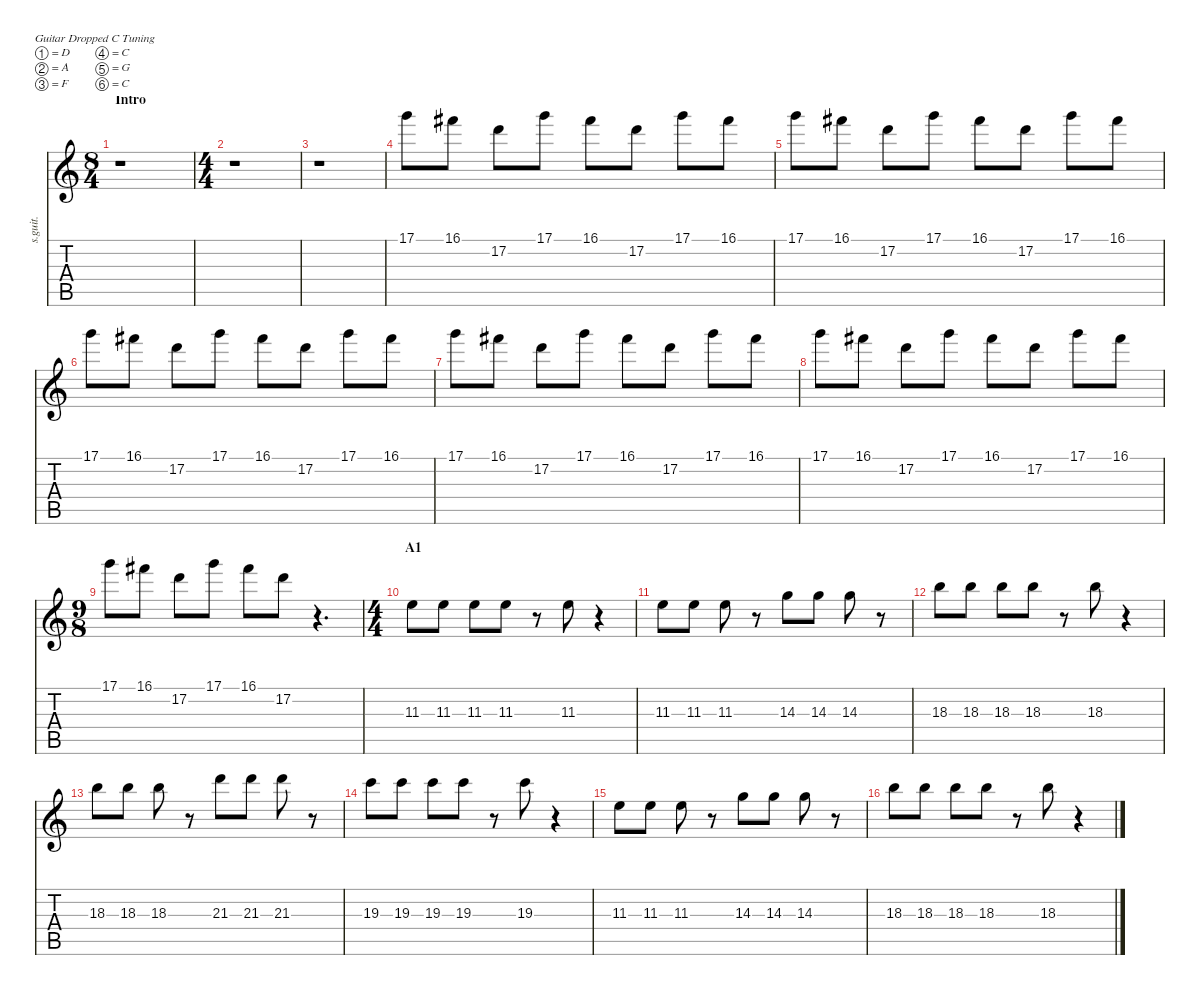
\defaultSystemsLayout 4
\hideDynamics
\bracketExtendMode nobrackets
\track ("Add Guitar" "s.guit.") {instrument electricguitarjazz}
\staff {score tabs}
\tuning (D4 A3 F3 C3 G2 C2)
\ts (8 4)
\beaming (8 2 2 2 2)
\section ("" "Intro")
\tempo (170 hide)
\clef g2
\ks c
r.1{dy f instrument electricguitarjazz} |
\ts (4 4)
\beaming (8 2 2 2 2)
r.1 |
r.1 |
17.1.8{lyrics (0 "") lyrics (1 "") lyrics (2 "") lyrics (3 "") lyrics (4 "")} 16.1{acc #}.8{lyrics (0 "") lyrics (1 "") lyrics (2 "") lyrics (3 "") lyrics (4 "")} 17.2.8{lyrics (0 "") lyrics (1 "") lyrics (2 "") lyrics (3 "") lyrics (4 "")} 17.1.8{lyrics (0 "") lyrics (1 "") lyrics (2 "") lyrics (3 "") lyrics (4 "")} 16.1{acc #}.8{lyrics (0 "") lyrics (1 "") lyrics (2 "") lyrics (3 "") lyrics (4 "")} 17.2.8{lyrics (0 "") lyrics (1 "") lyrics (2 "") lyrics (3 "") lyrics (4 "")} 17.1.8{lyrics (0 "") lyrics (1 "") lyrics (2 "") lyrics (3 "") lyrics (4 "")} 16.1{acc #}.8{lyrics (0 "") lyrics (1 "") lyrics (2 "") lyrics (3 "") lyrics (4 "")} |
17.1.8{lyrics (0 "") lyrics (1 "") lyrics (2 "") lyrics (3 "") lyrics (4 "")} 16.1{acc #}.8{lyrics (0 "") lyrics (1 "") lyrics (2 "") lyrics (3 "") lyrics (4 "")} 17.2.8{lyrics (0 "") lyrics (1 "") lyrics (2 "") lyrics (3 "") lyrics (4 "")} 17.1.8{lyrics (0 "") lyrics (1 "") lyrics (2 "") lyrics (3 "") lyrics (4 "")} 16.1{acc #}.8{lyrics (0 "") lyrics (1 "") lyrics (2 "") lyrics (3 "") lyrics (4 "")} 17.2.8{lyrics (0 "") lyrics (1 "") lyrics (2 "") lyrics (3 "") lyrics (4 "")} 17.1.8{lyrics (0 "") lyrics (1 "") lyrics (2 "") lyrics (3 "") lyrics (4 "")} 16.1{acc #}.8{lyrics (0 "") lyrics (1 "") lyrics (2 "") lyrics (3 "") lyrics (4 "")} |
17.1.8{lyrics (0 "") lyrics (1 "") lyrics (2 "") lyrics (3 "") lyrics (4 "")} 16.1{acc #}.8{lyrics (0 "") lyrics (1 "") lyrics (2 "") lyrics (3 "") lyrics (4 "")} 17.2.8{lyrics (0 "") lyrics (1 "") lyrics (2 "") lyrics (3 "") lyrics (4 "")} 17.1.8{lyrics (0 "") lyrics (1 "") lyrics (2 "") lyrics (3 "") lyrics (4 "")} 16.1{acc #}.8{lyrics (0 "") lyrics (1 "") lyrics (2 "") lyrics (3 "") lyrics (4 "")} 17.2.8{lyrics (0 "") lyrics (1 "") lyrics (2 "") lyrics (3 "") lyrics (4 "")} 17.1.8{lyrics (0 "") lyrics (1 "") lyrics (2 "") lyrics (3 "") lyrics (4 "")} 16.1{acc #}.8{lyrics (0 "") lyrics (1 "") lyrics (2 "") lyrics (3 "") lyrics (4 "")} |
17.1.8{lyrics (0 "") lyrics (1 "") lyrics (2 "") lyrics (3 "") lyrics (4 "") dy ff} 16.1{acc #}.8{lyrics (0 "") lyrics (1 "") lyrics (2 "") lyrics (3 "") lyrics (4 "")} 17.2.8{lyrics (0 "") lyrics (1 "") lyrics (2 "") lyrics (3 "") lyrics (4 "")} 17.1.8{lyrics (0 "") lyrics (1 "") lyrics (2 "") lyrics (3 "") lyrics (4 "")} 16.1{acc #}.8{lyrics (0 "") lyrics (1 "") lyrics (2 "") lyrics (3 "") lyrics (4 "")} 17.2.8{lyrics (0 "") lyrics (1 "") lyrics (2 "") lyrics (3 "") lyrics (4 "")} 17.1.8{lyrics (0 "") lyrics (1 "") lyrics (2 "") lyrics (3 "") lyrics (4 "")} 16.1{acc #}.8{lyrics (0 "") lyrics (1 "") lyrics (2 "") lyrics (3 "") lyrics (4 "")} |
17.1.8{lyrics (0 "") lyrics (1 "") lyrics (2 "") lyrics (3 "") lyrics (4 "") dy fff} 16.1{acc #}.8{lyrics (0 "") lyrics (1 "") lyrics (2 "") lyrics (3 "") lyrics (4 "")} 17.2.8{lyrics (0 "") lyrics (1 "") lyrics (2 "") lyrics (3 "") lyrics (4 "")} 17.1.8{lyrics (0 "") lyrics (1 "") lyrics (2 "") lyrics (3 "") lyrics (4 "")} 16.1{acc #}.8{lyrics (0 "") lyrics (1 "") lyrics (2 "") lyrics (3 "") lyrics (4 "")} 17.2.8{lyrics (0 "") lyrics (1 "") lyrics (2 "") lyrics (3 "") lyrics (4 "")} 17.1.8{lyrics (0 "") lyrics (1 "") lyrics (2 "") lyrics (3 "") lyrics (4 "")} 16.1{acc #}.8{lyrics (0 "") lyrics (1 "") lyrics (2 "") lyrics (3 "") lyrics (4 "")} |
\ts (9 8)
\beaming (8 2 2 2 2)
17.1.8{lyrics (0 "") lyrics (1 "") lyrics (2 "") lyrics (3 "") lyrics (4 "")} 16.1{acc #}.8{lyrics (0 "") lyrics (1 "") lyrics (2 "") lyrics (3 "") lyrics (4 "")} 17.2.8{lyrics (0 "") lyrics (1 "") lyrics (2 "") lyrics (3 "") lyrics (4 "")} 17.1.8{lyrics (0 "") lyrics (1 "") lyrics (2 "") lyrics (3 "") lyrics (4 "")} 16.1{acc #}.8{lyrics (0 "") lyrics (1 "") lyrics (2 "") lyrics (3 "") lyrics (4 "")} 17.2.8{lyrics (0 "") lyrics (1 "") lyrics (2 "") lyrics (3 "") lyrics (4 "")} r.4{d} |
\ts (4 4)
\beaming (8 2 2 2 2)
\section ("" "A1")
11.3.8{lyrics (0 "") lyrics (1 "") lyrics (2 "") lyrics (3 "") lyrics (4 "")} 11.3.8{lyrics (0 "") lyrics (1 "") lyrics (2 "") lyrics (3 "") lyrics (4 "")} 11.3.8{lyrics (0 "") lyrics (1 "") lyrics (2 "") lyrics (3 "") lyrics (4 "")} 11.3.8{lyrics (0 "") lyrics (1 "") lyrics (2 "") lyrics (3 "") lyrics (4 "")} r.8 11.3.8{lyrics (0 "") lyrics (1 "") lyrics (2 "") lyrics (3 "") lyrics (4 "")} r.4 |
11.3.8{lyrics (0 "") lyrics (1 "") lyrics (2 "") lyrics (3 "") lyrics (4 "")} 11.3.8{lyrics (0 "") lyrics (1 "") lyrics (2 "") lyrics (3 "") lyrics (4 "")} 11.3.8{lyrics (0 "") lyrics (1 "") lyrics (2 "") lyrics (3 "") lyrics (4 "")} r.8 14.3.8{lyrics (0 "") lyrics (1 "") lyrics (2 "") lyrics (3 "") lyrics (4 "")} 14.3.8{lyrics (0 "") lyrics (1 "") lyrics (2 "") lyrics (3 "") lyrics (4 "")} 14.3.8{lyrics (0 "") lyrics (1 "") lyrics (2 "") lyrics (3 "") lyrics (4 "")} r.8 |
18.3.8{lyrics (0 "") lyrics (1 "") lyrics (2 "") lyrics (3 "") lyrics (4 "")} 18.3.8{lyrics (0 "") lyrics (1 "") lyrics (2 "") lyrics (3 "") lyrics (4 "")} 18.3.8{lyrics (0 "") lyrics (1 "") lyrics (2 "") lyrics (3 "") lyrics (4 "")} 18.3.8{lyrics (0 "") lyrics (1 "") lyrics (2 "") lyrics (3 "") lyrics (4 "")} r.8 18.3.8{lyrics (0 "") lyrics (1 "") lyrics (2 "") lyrics (3 "") lyrics (4 "")} r.4 |
18.3.8{lyrics (0 "") lyrics (1 "") lyrics (2 "") lyrics (3 "") lyrics (4 "")} 18.3.8{lyrics (0 "") lyrics (1 "") lyrics (2 "") lyrics (3 "") lyrics (4 "")} 18.3.8{lyrics (0 "") lyrics (1 "") lyrics (2 "") lyrics (3 "") lyrics (4 "")} r.8 21.3.8{lyrics (0 "") lyrics (1 "") lyrics (2 "") lyrics (3 "") lyrics (4 "")} 21.3.8{lyrics (0 "") lyrics (1 "") lyrics (2 "") lyrics (3 "") lyrics (4 "")} 21.3.8{lyrics (0 "") lyrics (1 "") lyrics (2 "") lyrics (3 "") lyrics (4 "")} r.8 |
19.3.8{lyrics (0 "") lyrics (1 "") lyrics (2 "") lyrics (3 "") lyrics (4 "")} 19.3.8{lyrics (0 "") lyrics (1 "") lyrics (2 "") lyrics (3 "") lyrics (4 "")} 19.3.8{lyrics (0 "") lyrics (1 "") lyrics (2 "") lyrics (3 "") lyrics (4 "")} 19.3.8{lyrics (0 "") lyrics (1 "") lyrics (2 "") lyrics (3 "") lyrics (4 "")} r.8 19.3.8{lyrics (0 "") lyrics (1 "") lyrics (2 "") lyrics (3 "") lyrics (4 "")} r.4 |
11.3.8{lyrics (0 "") lyrics (1 "") lyrics (2 "") lyrics (3 "") lyrics (4 "")} 11.3.8{lyrics (0 "") lyrics (1 "") lyrics (2 "") lyrics (3 "") lyrics (4 "")} 11.3.8{lyrics (0 "") lyrics (1 "") lyrics (2 "") lyrics (3 "") lyrics (4 "")} r.8 14.3.8{lyrics (0 "") lyrics (1 "") lyrics (2 "") lyrics (3 "") lyrics (4 "")} 14.3.8{lyrics (0 "") lyrics (1 "") lyrics (2 "") lyrics (3 "") lyrics (4 "")} 14.3.8{lyrics (0 "") lyrics (1 "") lyrics (2 "") lyrics (3 "") lyrics (4 "")} r.8 |
18.3.8{lyrics (0 "") lyrics (1 "") lyrics (2 "") lyrics (3 "") lyrics (4 "")} 18.3.8{lyrics (0 "") lyrics (1 "") lyrics (2 "") lyrics (3 "") lyrics (4 "")} 18.3.8{lyrics (0 "") lyrics (1 "") lyrics (2 "") lyrics (3 "") lyrics (4 "")} 18.3.8{lyrics (0 "") lyrics (1 "") lyrics (2 "") lyrics (3 "") lyrics (4 "")} r.8 18.3.8{lyrics (0 "") lyrics (1 "") lyrics (2 "") lyrics (3 "") lyrics (4 "")} r.4
